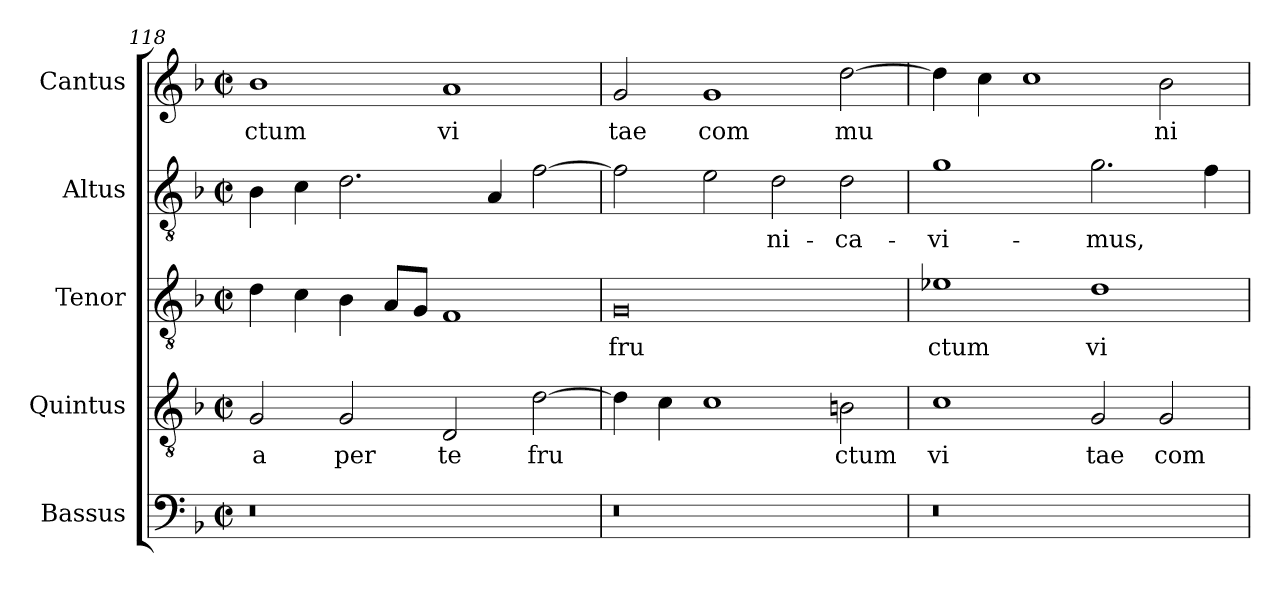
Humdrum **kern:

**kern	**kern	**text	**kern	**text	**kern	**text	**kern	**text
*part5	*part4	*part4	*part3	*part3	*part2	*part2	*part1	*part1
*staff5	*staff4	*staff4	*staff3	*staff3	*staff2	*staff2	*staff1	*staff1
*I"Bassus	*I"Quintus	*	*I"Tenor	*	*I"Altus	*	*I"Cantus	*
*clefF4	*clefGv2	*	*clefGv2	*	*clefGv2	*	*clefG2	*
*k[b-]	*k[b-]	*	*k[b-]	*	*k[b-]	*	*k[b-]	*
*F:	*F:	*	*F:	*	*F:	*	*F:	*
*M2/2	*M2/2	*	*M2/2	*	*M2/2	*	*M2/2	*
*met(c|)	*met(c|)	*	*met(c|)	*	*met(c|)	*	*met(c|)	*
=118	=118	=118	=118	=118	=118	=118	=118	=118
!	!	!LO:LY:b:cj	!	!	!	!	!	!LO:LY:b:cj
0r	2G/	a	4d\	.	4B-\	.	1b-	ctum
.	.	.	4c\	.	4c\	.	.	.
!	!	!LO:LY:b:cj	!	!	!	!	!	!
.	2G/	per	4B-\	.	2.d\	.	.	.
.	.	.	8A/L	.	.	.	.	.
.	.	.	8G/J	.	.	.	.	.
!	!	!LO:LY:b:cj	!	!	!	!	!	!LO:LY:b:cj
.	2D/	te	1F	.	.	.	1a	vi
.	.	.	.	.	4A/	.	.	.
!	!	!LO:LY:b	!	!	!	!	!	!
.	[>2d\	fru	.	.	[>2f\	.	.	.
!!LO:LB:g=z
=119	=119	=119	=119	=119	=119	=119	=119	=119
!	!	!	!	!LO:LY:b:cj	!	!	!	!LO:LY:b:cj
0r	4d\]	.	0G	fru	2f\]	.	2g/	tae
.	4c\	.	.	.	.	.	.	.
!	!	!	!	!	!	!	!	!LO:LY:b:cj
.	1c	.	.	.	2e\	.	1g	com
!	!	!	!	!	!	!LO:LY:b:cj	!	!
.	.	.	.	.	2d\	-ni-	.	.
!	!	!LO:LY:b:cj	!	!	!	!LO:LY:b:cj	!	!LO:LY:b
.	2B\	ctum	.	.	2d\	-ca-	[>2dd\	mu
=120	=120	=120	=120	=120	=120	=120	=120	=120
!	!	!LO:LY:b:cj	!	!LO:LY:b:cj	!	!LO:LY:b:cj	!	!
0r	1c	vi	1e-X	ctum	1g	-vi-	4dd\]	.
.	.	.	.	.	.	.	4cc\	.
.	.	.	.	.	.	.	1cc	.
!	!	!LO:LY:b:cj	!	!LO:LY:b:cj	!	!LO:LY:b	!	!
.	2G/	tae	1d	vi	2.g\	-mus,	.	.
!	!	!LO:LY:b:cj	!	!	!	!	!	!LO:LY:b:cj
.	2G/	com	.	.	.	.	2b-\	ni
.	.	.	.	.	4f\	.	.	.
=	=	=	=	=	=	=	=	=
*-	*-	*-	*-	*-	*-	*-	*-	*-
